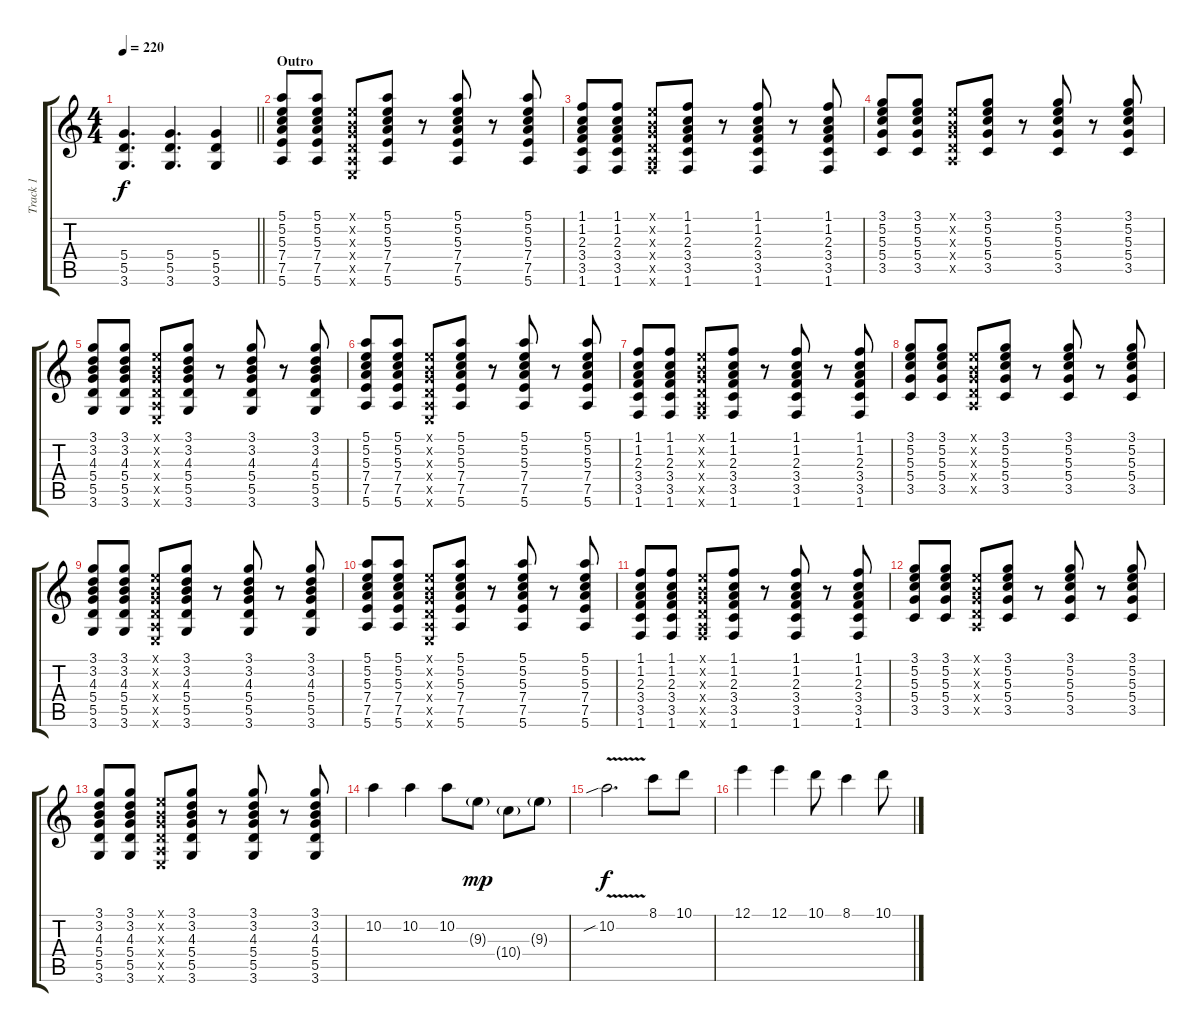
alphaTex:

\track ("Track 1" "Track 1") {instrument electricguitarclean}
\staff {score tabs}
\tuning (E4 B3 G3 D3 A2 E2) {hide}
\ts (4 4)
\tempo 220
\clef g2
\barLineRight lightlight
\ks c
(5.4 5.5 3.6).4{d dy f} (5.4 5.5 3.6).4{d} (5.4 5.5 3.6).4 |
\section ("" "Outro")
(5.1 5.2 5.3 7.4 7.5 5.6).8{instrument electricguitarclean} (5.1 5.2 5.3 7.4 7.5 5.6).8 (0.1{x} 0.2{x} 0.3{x} 0.4{x} 0.5{x} 0.6{x}).8 (5.1 5.2 5.3 7.4 7.5 5.6).8 r.8 (5.1 5.2 5.3 7.4 7.5 5.6).8 r.8 (5.1 5.2 5.3 7.4 7.5 5.6).8 |
(1.1 1.2 2.3 3.4 3.5 1.6).8 (1.1 1.2 2.3 3.4 3.5 1.6).8 (0.1{x} 0.2{x} 0.3{x} 0.4{x} 0.5{x} 1.6{x}).8 (1.1 1.2 2.3 3.4 3.5 1.6).8 r.8 (1.1 1.2 2.3 3.4 3.5 1.6).8 r.8 (1.1 1.2 2.3 3.4 3.5 1.6).8 |
(3.1 5.2 5.3 5.4 3.5).8 (3.1 5.2 5.3 5.4 3.5).8 (0.1{x} 0.2{x} 0.3{x} 0.4{x} 0.5{x}).8 (3.1 5.2 5.3 5.4 3.5).8 r.8 (3.1 5.2 5.3 5.4 3.5).8 r.8 (3.1 5.2 5.3 5.4 3.5).8 |
(3.1 3.2 4.3 5.4 5.5 3.6).8 (3.1 3.2 4.3 5.4 5.5 3.6).8 (0.1{x} 0.2{x} 0.3{x} 0.4{x} 0.5{x} 0.6{x}).8 (3.1 3.2 4.3 5.4 5.5 3.6).8 r.8 (3.1 3.2 4.3 5.4 5.5 3.6).8 r.8 (3.1 3.2 4.3 5.4 5.5 3.6).8 |
(5.1 5.2 5.3 7.4 7.5 5.6).8 (5.1 5.2 5.3 7.4 7.5 5.6).8 (0.1{x} 0.2{x} 0.3{x} 0.4{x} 0.5{x} 0.6{x}).8 (5.1 5.2 5.3 7.4 7.5 5.6).8 r.8 (5.1 5.2 5.3 7.4 7.5 5.6).8 r.8 (5.1 5.2 5.3 7.4 7.5 5.6).8 |
(1.1 1.2 2.3 3.4 3.5 1.6).8 (1.1 1.2 2.3 3.4 3.5 1.6).8 (0.1{x} 0.2{x} 0.3{x} 0.4{x} 0.5{x} 1.6{x}).8 (1.1 1.2 2.3 3.4 3.5 1.6).8 r.8 (1.1 1.2 2.3 3.4 3.5 1.6).8 r.8 (1.1 1.2 2.3 3.4 3.5 1.6).8 |
(3.1 5.2 5.3 5.4 3.5).8 (3.1 5.2 5.3 5.4 3.5).8 (0.1{x} 0.2{x} 0.3{x} 0.4{x} 0.5{x}).8 (3.1 5.2 5.3 5.4 3.5).8 r.8 (3.1 5.2 5.3 5.4 3.5).8 r.8 (3.1 5.2 5.3 5.4 3.5).8 |
(3.1 3.2 4.3 5.4 5.5 3.6).8 (3.1 3.2 4.3 5.4 5.5 3.6).8 (0.1{x} 0.2{x} 0.3{x} 0.4{x} 0.5{x} 0.6{x}).8 (3.1 3.2 4.3 5.4 5.5 3.6).8 r.8 (3.1 3.2 4.3 5.4 5.5 3.6).8 r.8 (3.1 3.2 4.3 5.4 5.5 3.6).8 |
(5.1 5.2 5.3 7.4 7.5 5.6).8 (5.1 5.2 5.3 7.4 7.5 5.6).8 (0.1{x} 0.2{x} 0.3{x} 0.4{x} 0.5{x} 0.6{x}).8 (5.1 5.2 5.3 7.4 7.5 5.6).8 r.8 (5.1 5.2 5.3 7.4 7.5 5.6).8 r.8 (5.1 5.2 5.3 7.4 7.5 5.6).8 |
(1.1 1.2 2.3 3.4 3.5 1.6).8 (1.1 1.2 2.3 3.4 3.5 1.6).8 (0.1{x} 0.2{x} 0.3{x} 0.4{x} 0.5{x} 1.6{x}).8 (1.1 1.2 2.3 3.4 3.5 1.6).8 r.8 (1.1 1.2 2.3 3.4 3.5 1.6).8 r.8 (1.1 1.2 2.3 3.4 3.5 1.6).8 |
(3.1 5.2 5.3 5.4 3.5).8 (3.1 5.2 5.3 5.4 3.5).8 (0.1{x} 0.2{x} 0.3{x} 0.4{x} 0.5{x}).8 (3.1 5.2 5.3 5.4 3.5).8 r.8 (3.1 5.2 5.3 5.4 3.5).8 r.8 (3.1 5.2 5.3 5.4 3.5).8 |
(3.1 3.2 4.3 5.4 5.5 3.6).8 (3.1 3.2 4.3 5.4 5.5 3.6).8 (0.1{x} 0.2{x} 0.3{x} 0.4{x} 0.5{x} 0.6{x}).8 (3.1 3.2 4.3 5.4 5.5 3.6).8 r.8 (3.1 3.2 4.3 5.4 5.5 3.6).8 r.8 (3.1 3.2 4.3 5.4 5.5 3.6).8 |
10.2.4{instrument distortionguitar} 10.2.4 10.2.8 9.3{g}.8{dy mp} 10.4{g}.8 9.3{g}.8 |
10.2{v sib}.2{d dy f} 8.1.8 10.1.8 |
12.1.4 12.1.4 10.1.8 8.1.4 10.1.8
